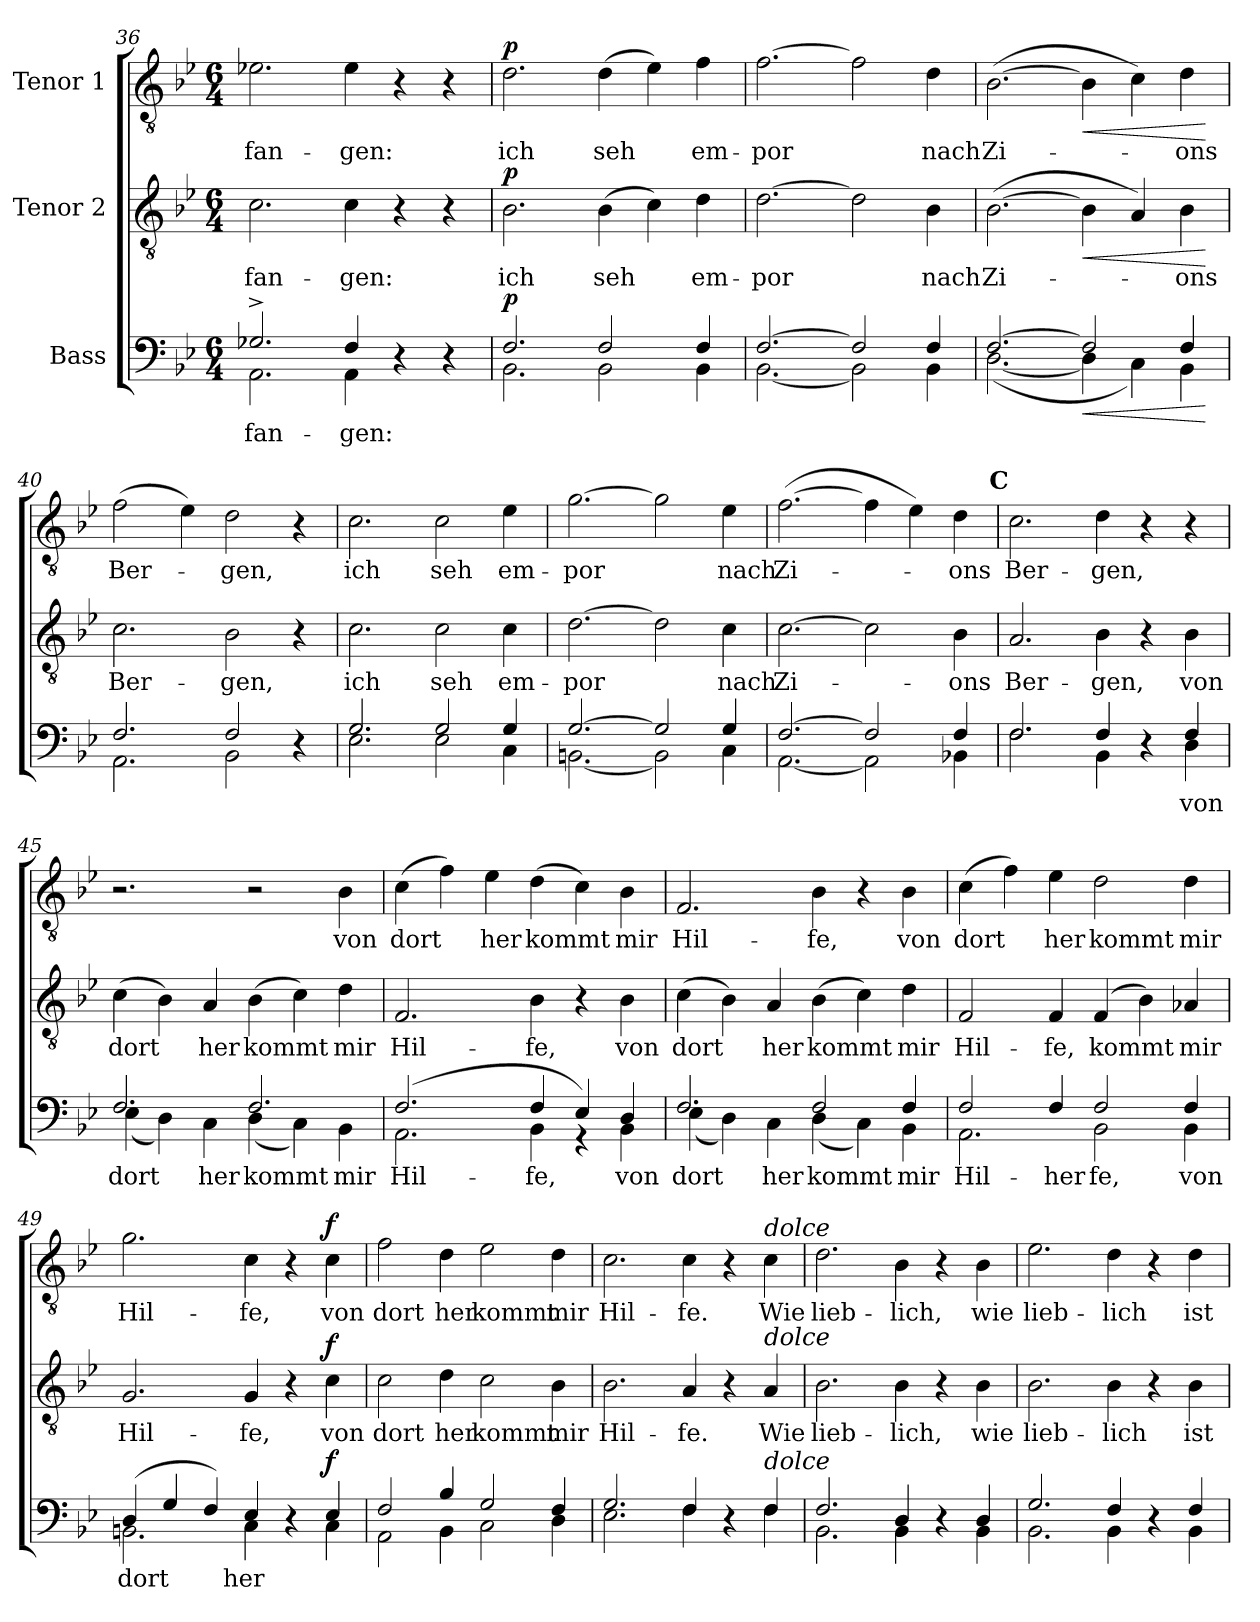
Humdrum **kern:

**kern	**text	**dynam	**kern	**text	**dynam	**kern	**text	**dynam
*part3	*part3	*part3	*part2	*part2	*part2	*part1	*part1	*part1
*staff3	*staff3	*staff3	*staff2	*staff2	*staff2	*staff1	*staff1	*staff1
*I"Bass	*	*	*I"Tenor 2	*	*	*I"Tenor 1	*	*
!!LO:PB:g=z
*clefF4	*	*	*clefGv2	*	*	*clefGv2	*	*
*k[b-e-]	*	*	*k[b-e-]	*	*	*k[b-e-]	*	*
*M6/4	*	*	*M6/4	*	*	*M6/4	*	*
=36	=36	=36	=36	=36	=36	=36	=36	=36
!	!LO:LY:b	!	!	!LO:LY:b	!	!	!LO:LY:b	!
*^	*	*	*	*	*	*	*	*
2.G-X^/	2.AA\	-fan-	.	2.c\	-fan-	.	2.e-X\	-fan-	.
!	!	!LO:LY:b	!	!	!LO:LY:b	!	!	!LO:LY:b	!
4F/	4AA\	-gen:	.	4c\	-gen:	.	4e-\	-gen:	.
4r	4ryy	.	.	4r	.	.	4r	.	.
4r	4ryy	.	.	4r	.	.	4r	.	.
=37	=37	=37	=37	=37	=37	=37	=37	=37	=37
!	!	!	!LO:DY:a	!	!LO:LY:b	!LO:DY:a	!	!LO:LY:b	!LO:DY:a
2.F/	2.BB-\	.	p	2.B-\	ich	p	2.d\	ich	p
!	!	!	!	!	!LO:LY:b	!	!	!LO:LY:b	!
2F/	2BB-\	.	.	(4B-\	seh	.	(4d\	seh	.
.	.	.	.	4c\)	.	.	4e-\)	.	.
!	!	!	!	!	!LO:LY:b	!	!	!LO:LY:b	!
4F/	4BB-\	.	.	4d\	em-	.	4f\	em-	.
=38	=38	=38	=38	=38	=38	=38	=38	=38	=38
!	!	!	!	!	!LO:LY:b	!	!	!LO:LY:b	!
[2.F/	[2.BB-\	.	.	[2.d\	-por	.	[2.f\	-por	.
2F/]	2BB-\]	.	.	2d\]	.	.	2f\]	.	.
!	!	!	!	!	!LO:LY:b	!	!	!LO:LY:b	!
4F/	4BB-\	.	.	4B-\	nach	.	4d\	nach	.
=39	=39	=39	=39	=39	=39	=39	=39	=39	=39
!	!	!	!	!	!LO:LY:b	!	!	!LO:LY:b	!
[2.F/	([2.D\	.	.	([2.B-\	Zi-	.	([2.B-\	Zi-	.
!	!	!	!LO:HP:b	!	!	!LO:HP:b	!	!	!LO:HP:b
2F/]	4D\]	.	<	4B-\]	.	<	4B-\]	.	<
.	4C\)	.	.	4A/)	.	.	4c\)	.	.
!	!	!	!	!	!LO:LY:b	!	!	!LO:LY:b	!
4F/	4BB-\	.	.	4B-\	-ons	.	4d\	-ons	.
*v	*v	*	*	*	*	*	*	*	*
.	.	[	.	.	[	.	.	[
=40	=40	=40	=40	=40	=40	=40	=40	=40
*^	*	*	*	*	*	*	*	*
!	!	!	!	!	!LO:LY:b	!	!	!LO:LY:b	!
2.F/	2.AA\	.	.	2.c\	Ber-	.	(2f\	Ber-	.
.	.	.	.	.	.	.	4e-\)	.	.
!	!	!	!	!	!LO:LY:b	!	!	!LO:LY:b	!
2F/	2BB-\	.	.	2B-\	-gen,	.	2d\	-gen,	.
4r	4ryy	.	.	4r	.	.	4r	.	.
!!LO:LB:g=z
=41	=41	=41	=41	=41	=41	=41	=41	=41	=41
!	!	!	!	!	!LO:LY:b	!	!	!LO:LY:b	!
2.G/	2.E-\	.	.	2.c\	ich	.	2.c\	ich	.
!	!	!	!	!	!LO:LY:b	!	!	!LO:LY:b	!
2G/	2E-\	.	.	2c\	seh	.	2c\	seh	.
!	!	!	!	!	!LO:LY:b	!	!	!LO:LY:b	!
4G/	4C\	.	.	4c\	em-	.	4e-\	em-	.
=42	=42	=42	=42	=42	=42	=42	=42	=42	=42
!	!	!	!	!	!LO:LY:b	!	!	!LO:LY:b	!
[2.G/	[2.BBn\	.	.	[2.d\	-por	.	[2.g\	-por	.
2G/]	2BB\]	.	.	2d\]	.	.	2g\]	.	.
!	!	!	!	!	!LO:LY:b	!	!	!LO:LY:b	!
4G/	4C\	.	.	4c\	nach	.	4e-\	nach	.
=43	=43	=43	=43	=43	=43	=43	=43	=43	=43
!	!	!	!	!	!LO:LY:b	!	!	!LO:LY:b	!
[2.F/	[2.AA\	.	.	[2.c\	Zi-	.	([2.f\	Zi-	.
2F/]	2AA\]	.	.	2c\]	.	.	4f\]	.	.
.	.	.	.	.	.	.	4e-\)	.	.
!	!	!	!	!	!LO:LY:b	!	!	!LO:LY:b	!
4F/	4BB-X\	.	.	4B-\	-ons	.	4d\	-ons	.
!!LO:REH:place=s1:a:B:enc=none:fs=14:t=C
=44	=44	=44	=44	=44	=44	=44	=44	=44	=44
!	!	!	!	!	!LO:LY:b	!	!	!LO:LY:b	!
2.F/	2.F\	.	.	2.A/	Ber-	.	2.c\	Ber-	.
!	!	!	!	!	!LO:LY:b	!	!	!LO:LY:b	!
4F/	4BB-\	.	.	4B-\	-gen,	.	4d\	-gen,	.
4r	4ryy	.	.	4r	.	.	4r	.	.
!	!	!LO:LY:b	!LO:DY:a	!	!LO:LY:b	!LO:DY:a	!	!	!
4F/	4D\	von	other-dynamics	4B-\	von	other-dynamics	4r	.	.
=45	=45	=45	=45	=45	=45	=45	=45	=45	=45
!	!	!LO:LY:b	!	!	!	!	!	!	!
!	!	!LO:LY:b	!	!	!LO:LY:b	!	!	!	!
2.F/	(4E-\	dort	.	(4c\	dort	.	2.r	.	.
.	4D\)	.	.	4B-\)	.	.	.	.	.
!	!	!LO:LY:b	!	!	!LO:LY:b	!	!	!	!
.	4C\	her	.	4A/	her	.	.	.	.
!	!	!LO:LY:b	!	!	!	!	!	!	!
!	!	!LO:LY:b	!	!	!LO:LY:b	!	!	!	!
2.F/	(4D\	kommt	.	(4B-\	kommt	.	2r	.	.
.	4C\)	.	.	4c\)	.	.	.	.	.
!	!	!LO:LY:b	!	!	!LO:LY:b	!	!	!LO:LY:b	!LO:DY:a
.	4BB-\	mir	.	4d\	mir	.	4B-\	von	other-dynamics
!!LO:LB:g=z
=46	=46	=46	=46	=46	=46	=46	=46	=46	=46
!	!	!LO:LY:b	!	!	!	!	!	!	!
!	!	!LO:LY:b	!	!	!LO:LY:b	!	!	!LO:LY:b	!
(2.F/	2.AA\	Hil-	.	2.F/	Hil-	.	(4c\	dort	.
.	.	.	.	.	.	.	4f\)	.	.
!	!	!	!	!	!	!	!	!LO:LY:b	!
.	.	.	.	.	.	.	4e-\	her	.
!	!	!LO:LY:b	!	!	!LO:LY:b	!	!	!LO:LY:b	!
4F/	4BB-\	-fe,	.	4B-\	-fe,	.	(4d\	kommt	.
4E-/)	4r	.	.	4r	.	.	4c\)	.	.
!	!	!LO:LY:b	!	!	!	!	!	!	!
!	!	!LO:LY:b	!	!	!LO:LY:b	!	!	!LO:LY:b	!
4D/	4BB-\	von	.	4B-\	von	.	4B-\	mir	.
=47	=47	=47	=47	=47	=47	=47	=47	=47	=47
!	!	!LO:LY:b	!	!	!	!	!	!	!
!	!	!LO:LY:b	!	!	!LO:LY:b	!	!	!LO:LY:b	!
2.F/	(4E-\	dort	.	(4c\	dort	.	2.F/	Hil-	.
.	4D\)	.	.	4B-\)	.	.	.	.	.
!	!	!LO:LY:b	!	!	!LO:LY:b	!	!	!	!
.	4C\	her	.	4A/	her	.	.	.	.
!	!	!LO:LY:b	!	!	!	!	!	!	!
!	!	!LO:LY:b	!	!	!LO:LY:b	!	!	!LO:LY:b	!
2F/	(4D\	kommt	.	(4B-\	kommt	.	4B-\	-fe,	.
.	4C\)	.	.	4c\)	.	.	4r	.	.
!	!	!LO:LY:b	!	!	!	!	!	!	!
!	!	!LO:LY:b	!	!	!LO:LY:b	!	!	!LO:LY:b	!
4F/	4BB-\	mir	.	4d\	mir	.	4B-\	von	.
=48	=48	=48	=48	=48	=48	=48	=48	=48	=48
!	!	!LO:LY:b	!	!	!	!	!	!	!
!	!	!LO:LY:b	!	!	!LO:LY:b	!	!	!LO:LY:b	!
2F/	2.AA\	Hil-	.	2F/	Hil-	.	(4c\	dort	.
.	.	.	.	.	.	.	4f\)	.	.
!	!	!LO:LY:b	!	!	!LO:LY:b	!	!	!LO:LY:b	!
4F/	.	her	.	4F/	-fe,	.	4e-\	her	.
!	!	!LO:LY:b	!	!	!	!	!	!	!
!	!	!LO:LY:b	!	!	!LO:LY:b	!	!	!LO:LY:b	!
2F/	2BB-\	-fe,	.	(4F/	kommt	.	2d\	kommt	.
.	.	.	.	4B-\)	.	.	.	.	.
!	!	!LO:LY:b	!	!	!	!	!	!	!
!	!	!LO:LY:b	!	!	!LO:LY:b	!	!	!LO:LY:b	!
4F/	4BB-\	von	.	4A-X/	mir	.	4d\	mir	.
!!LO:LB:g=z
=49	=49	=49	=49	=49	=49	=49	=49	=49	=49
!	!	!LO:LY:b	!	!	!	!	!	!	!
!	!	!LO:LY:b	!	!	!LO:LY:b	!	!	!LO:LY:b	!
(4D/	2.BBn\	dort	.	2.G/	Hil-	.	2.g\	Hil-	.
4G/	.	.	.	.	.	.	.	.	.
4F/)	.	.	.	.	.	.	.	.	.
!	!	!LO:LY:b	!	!	!	!	!	!	!
!	!	!LO:LY:b	!	!	!LO:LY:b	!	!	!LO:LY:b	!
4E-/	4C\	her	.	4G/	-fe,	.	4c\	fe,	.
4r	4ryy	.	.	4r	.	.	4r	.	.
!	!	!	!LO:DY:a	!	!LO:LY:b	!LO:DY:a	!	!LO:LY:b	!LO:DY:a
4E-/	4C\	.	f	4c\	von	f	4c\	von	f
=50	=50	=50	=50	=50	=50	=50	=50	=50	=50
!	!	!	!	!	!LO:LY:b	!	!	!LO:LY:b	!
2F/	2AA\	.	.	2c\	dort	.	2f\	dort	.
!	!	!	!	!	!LO:LY:b	!	!	!LO:LY:b	!
4B-/	4BB-\	.	.	4d\	her	.	4d\	her	.
!	!	!	!	!	!LO:LY:b	!	!	!LO:LY:b	!
2G/	2C\	.	.	2c\	kommt	.	2e-\	kommt	.
!	!	!	!	!	!LO:LY:b	!	!	!LO:LY:b	!
4F/	4D\	.	.	4B-\	mir	.	4d\	mir	.
=51	=51	=51	=51	=51	=51	=51	=51	=51	=51
!	!	!	!	!	!LO:LY:b	!	!	!LO:LY:b	!
2.G/	2.E-\	.	.	2.B-\	Hil-	.	2.c\	Hil-	.
!	!	!	!	!	!LO:LY:b	!	!	!LO:LY:b	!
4F/	4F\	.	.	4A/	-fe.	.	4c\	-fe.	.
4r	4ryy	.	.	4r	.	.	4r	.	.
!	!	!	!	!	!	!	!LO:TX:a:i:t=dolce	!	!
!	!	!	!	!LO:TX:a:i:t=dolce	!	!	!	!	!
!LO:TX:a:i:t=dolce	!	!	!	!	!	!	!	!	!
!	!	!	!	!	!LO:LY:b	!	!	!LO:LY:b	!
4F/	4F\	.	.	4A/	Wie	.	4c\	Wie	.
=52	=52	=52	=52	=52	=52	=52	=52	=52	=52
!	!	!	!	!	!LO:LY:b	!	!	!LO:LY:b	!
2.F/	2.BB-\	.	.	2.B-\	lieb-	.	2.d\	lieb-	.
!	!	!	!	!	!LO:LY:b	!	!	!LO:LY:b	!
4D/	4BB-\	.	.	4B-\	-lich,	.	4B-\	-lich,	.
4r	4ryy	.	.	4r	.	.	4r	.	.
!	!	!	!	!	!LO:LY:b	!	!	!LO:LY:b	!
4D/	4BB-\	.	.	4B-\	wie	.	4B-\	wie	.
!!LO:PB:g=z
=53	=53	=53	=53	=53	=53	=53	=53	=53	=53
!	!	!	!	!	!LO:LY:b	!	!	!LO:LY:b	!
2.G/	2.BB-\	.	.	2.B-\	lieb-	.	2.e-\	lieb-	.
!	!	!	!	!	!LO:LY:b	!	!	!LO:LY:b	!
4F/	4BB-\	.	.	4B-\	-lich	.	4d\	-lich	.
4r	4ryy	.	.	4r	.	.	4r	.	.
!	!	!	!	!	!LO:LY:b	!	!	!LO:LY:b	!
4F/	4BB-\	.	.	4B-\	ist	.	4d\	ist	.
*v	*v	*	*	*	*	*	*	*	*
=	=	=	=	=	=	=	=	=
*-	*-	*-	*-	*-	*-	*-	*-	*-
